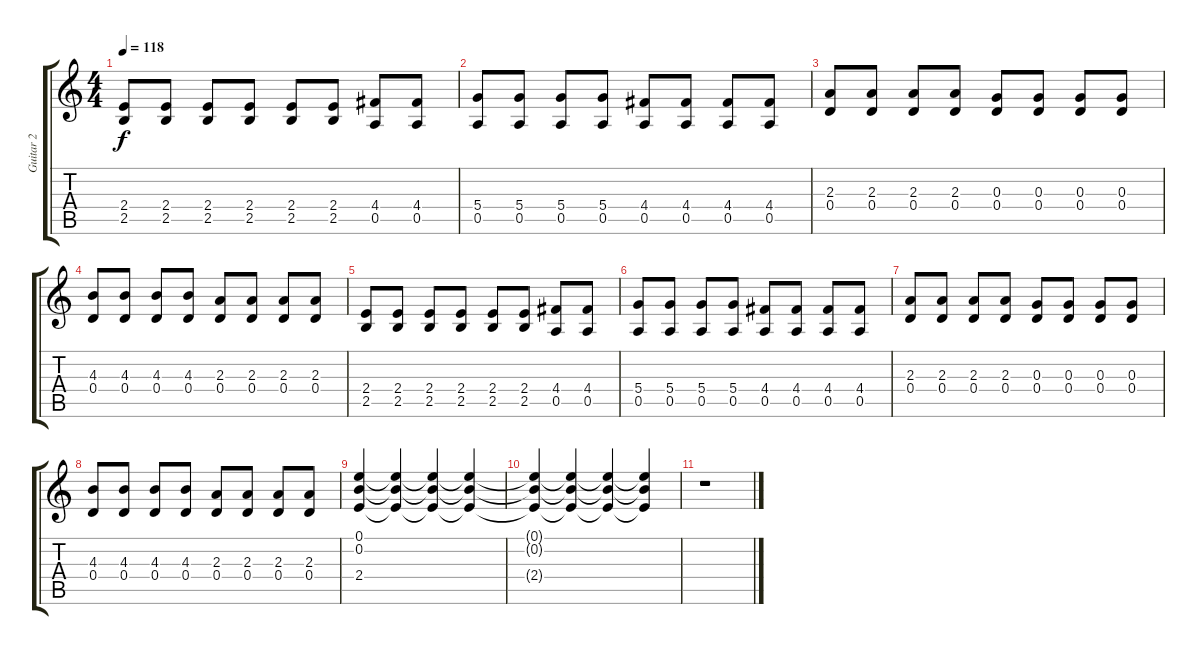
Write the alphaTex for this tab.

\track ("Guitar 2" "Guitar 2") {instrument electricguitarjazz}
\staff {score tabs}
\tuning (E4 B3 G3 D3 A2 E2) {hide}
\ts (4 4)
\tempo 118
\clef g2
\ks c
(2.4 2.5).8{dy f} (2.4 2.5).8 (2.4 2.5).8 (2.4 2.5).8 (2.4 2.5).8 (2.4 2.5).8 (4.4 0.5).8 (4.4 0.5).8 |
(5.4 0.5).8 (5.4 0.5).8 (5.4 0.5).8 (5.4 0.5).8 (4.4 0.5).8 (4.4 0.5).8 (4.4 0.5).8 (4.4 0.5).8 |
(2.3 0.4).8 (2.3 0.4).8 (2.3 0.4).8 (2.3 0.4).8 (0.3 0.4).8 (0.3 0.4).8 (0.3 0.4).8 (0.3 0.4).8 |
(4.3 0.4).8 (4.3 0.4).8 (4.3 0.4).8 (4.3 0.4).8 (2.3 0.4).8 (2.3 0.4).8 (2.3 0.4).8 (2.3 0.4).8 |
(2.4 2.5).8 (2.4 2.5).8 (2.4 2.5).8 (2.4 2.5).8 (2.4 2.5).8 (2.4 2.5).8 (4.4 0.5).8 (4.4 0.5).8 |
(5.4 0.5).8 (5.4 0.5).8 (5.4 0.5).8 (5.4 0.5).8 (4.4 0.5).8 (4.4 0.5).8 (4.4 0.5).8 (4.4 0.5).8 |
(2.3 0.4).8 (2.3 0.4).8 (2.3 0.4).8 (2.3 0.4).8 (0.3 0.4).8 (0.3 0.4).8 (0.3 0.4).8 (0.3 0.4).8 |
(4.3 0.4).8 (4.3 0.4).8 (4.3 0.4).8 (4.3 0.4).8 (2.3 0.4).8 (2.3 0.4).8 (2.3 0.4).8 (2.3 0.4).8 |
(0.1 0.2 2.4).4 (0.1{t} 0.2{t} 2.4{t}).4{volume 10} (0.1{t} 0.2{t} 2.4{t}).4{volume 9} (0.1{t} 0.2{t} 2.4{t}).4{volume 8} |
(0.1{t} 0.2{t} 2.4{t}).4{volume 6} (0.1{t} 0.2{t} 2.4{t}).4{volume 4} (0.1{t} 0.2{t} 2.4{t}).4{volume 2} (0.1{t} 0.2{t} 2.4{t}).4{volume 0} |
r.1
